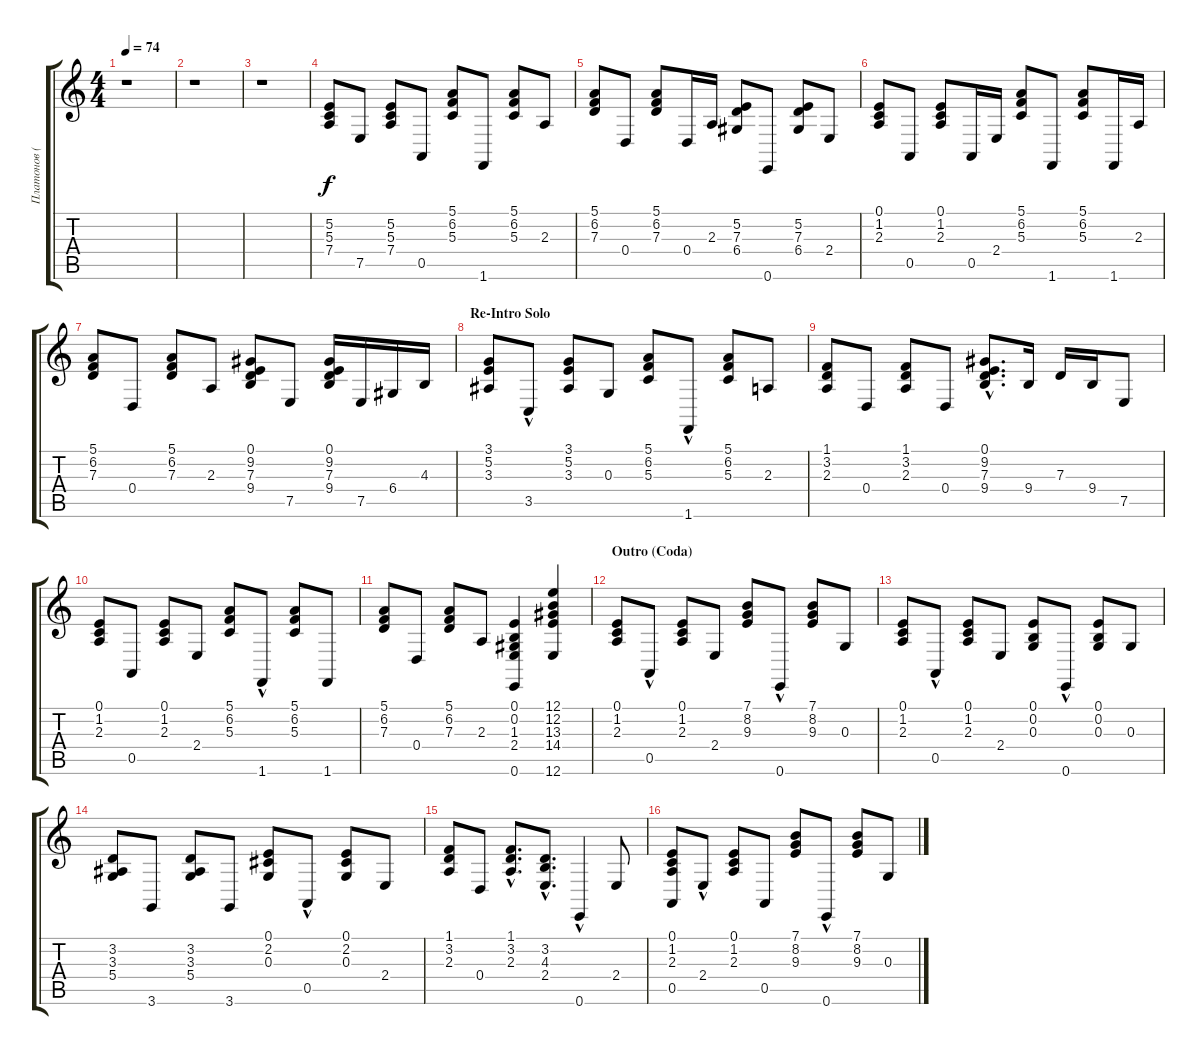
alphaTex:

\track ("Платонов (Клавиш. 3)" "Платонов (") {instrument electricpiano1}
\staff {score tabs}
\tuning (E4 B3 G3 D3 A2 E2) {hide}
\ts (4 4)
\tempo 74
\clef g2
\ks c
r.1{dy f} |
r.1 |
r.1 |
(5.2 5.3 7.4).8 7.5.8 (5.2 5.3 7.4).8 0.5.8 (5.1 6.2 5.3).8 1.6.8 (5.1 6.2 5.3).8 2.3.8 |
(5.1 6.2 7.3).8 0.4.8 (5.1 6.2 7.3).8 0.4.16 2.3.16 (5.2 7.3 6.4).8 0.6.8 (5.2 7.3 6.4).8 2.4.8 |
(0.1 1.2 2.3).8 0.5.8 (0.1 1.2 2.3).8 0.5.16 2.4.16 (5.1 6.2 5.3).8 1.6.8 (5.1 6.2 5.3).8 1.6.16 2.3.16 |
(5.1 6.2 7.3).8 0.4.8 (5.1 6.2 7.3).8 2.3.8 (0.1 9.2 7.3 9.4).8 7.5.8 (0.1 9.2 7.3 9.4).16 7.5.16 6.4.16 4.3.16 |
\section ("" "Re-Intro Solo")
(3.1 5.2 3.3).8 3.5{hac}.8 (3.1 5.2 3.3).8 0.3.8 (5.1 6.2 5.3).8 1.6{hac}.8 (5.1 6.2 5.3).8 2.3.8 |
(1.1 3.2 2.3).8 0.4.8 (1.1 3.2 2.3).8 0.4.8 (0.1{hac} 9.2{hac} 7.3{hac} 9.4{hac}).8{d} 9.4.16 7.3.16 9.4.16 7.5.8 |
(0.1 1.2 2.3).8 0.5.8 (0.1 1.2 2.3).8 2.4.8 (5.1 6.2 5.3).8 1.6{hac}.8 (5.1 6.2 5.3).8 1.6.8 |
(5.1 6.2 7.3).8 0.4.8 (5.1 6.2 7.3).8 2.3.8 (0.1 0.2 1.3 2.4 0.6).4 (12.1 12.2 13.3 14.4 12.6).4 |
\section ("" "Outro (Coda)")
(0.1 1.2 2.3).8 0.5{hac}.8 (0.1 1.2 2.3).8 2.4.8 (7.1 8.2 9.3).8 0.6{hac}.8 (7.1 8.2 9.3).8 0.3.8 |
(0.1 1.2 2.3).8 0.5{hac}.8 (0.1 1.2 2.3).8 2.4.8 (0.1 0.2 0.3).8 0.6{hac}.8 (0.1 0.2 0.3).8 0.3.8 |
(3.2 3.3 5.4).8 3.6.8 (3.2 3.3 5.4).8 3.6.8 (0.1 2.2 0.3).8 0.5{hac}.8 (0.1 2.2 0.3).8 2.4.8 |
(1.1 3.2 2.3).8 0.4.8 (1.1{hac} 3.2{hac} 2.3{hac}).8{d} (3.2{hac} 4.3{hac} 2.4{hac}).8{d} 0.6{hac}.4 2.4.8 |
(0.1 1.2 2.3 0.5).8 2.4{hac}.8 (0.1 1.2 2.3).8 0.5.8 (7.1 8.2 9.3).8 0.6{hac}.8 (7.1 8.2 9.3).8 0.3.8
